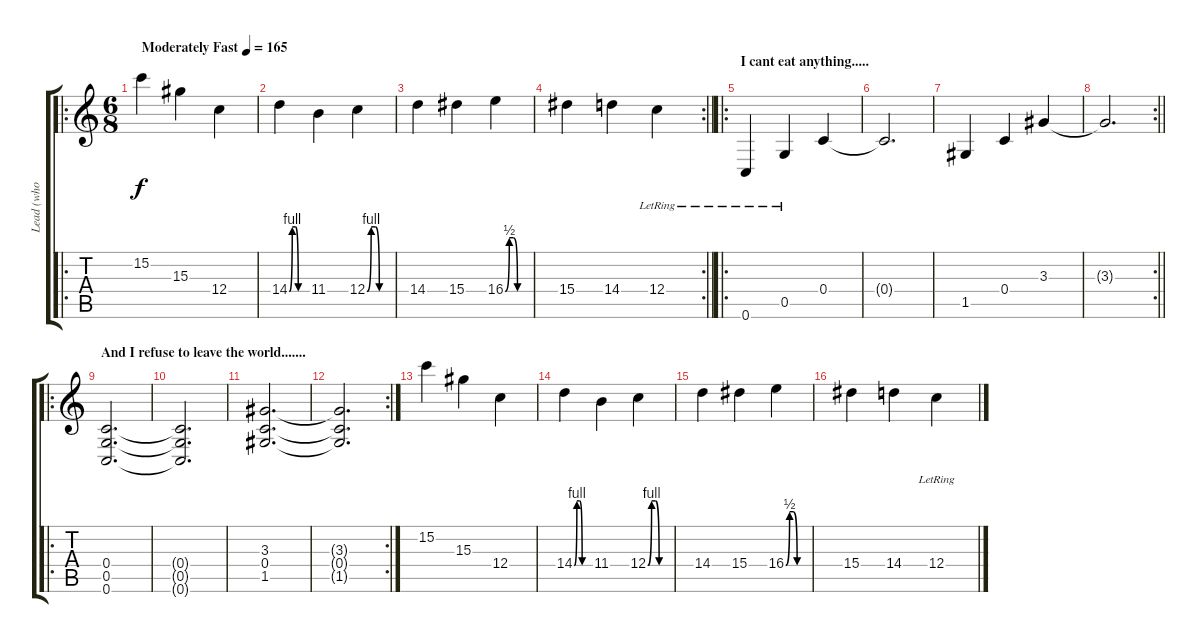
\track ("Lead (who cares about other parts)" "Lead (who ") {instrument overdrivenguitar}
\staff {score tabs}
\tuning (D4 A3 F3 C3 G2 C2) {hide}
\ro
\ts (6 8)
\tempo (165 "Moderately Fast")
\clef g2
\ks c
15.2.4{dy f instrument overdrivenguitar} 15.3.4 12.4.4 |
14.4{be (custom 0 0 10 4 20 4 30 0 60 0)}.4 11.4.4 12.4{be (custom 0 0 10 4 20 4 30 0 60 0)}.4 |
14.4.4 15.4.4 16.4{be (custom 0 0 10 2 20 2 30 0 60 0)}.4 |
\rc 2
\barLineRight lightlight
15.4.4 14.4.4 12.4{lr}.4 |
\ro
\section ("" "I cant eat anything.....")
0.6{lr}.4 0.5{lr}.4 0.4.4 |
0.4{t}.2{d} |
1.5.4 0.4.4 3.3.4 |
\rc 2
\barLineRight lightlight
3.3{t}.2{d} |
\ro
\section ("" "And I refuse to leave the world.......")
(0.4 0.5 0.6).2{d} |
(0.4{t} 0.5{t} 0.6{t}).2{d} |
(3.3 0.4 1.5).2{d} |
\rc 2
(3.3{t} 0.4{t} 1.5{t}).2{d} |
15.2.4 15.3.4 12.4.4 |
14.4{be (custom 0 0 10 4 20 4 30 0 60 0)}.4 11.4.4 12.4{be (custom 0 0 10 4 20 4 30 0 60 0)}.4 |
14.4.4 15.4.4 16.4{be (custom 0 0 10 2 20 2 30 0 60 0)}.4 |
15.4.4 14.4.4 12.4{lr}.4
